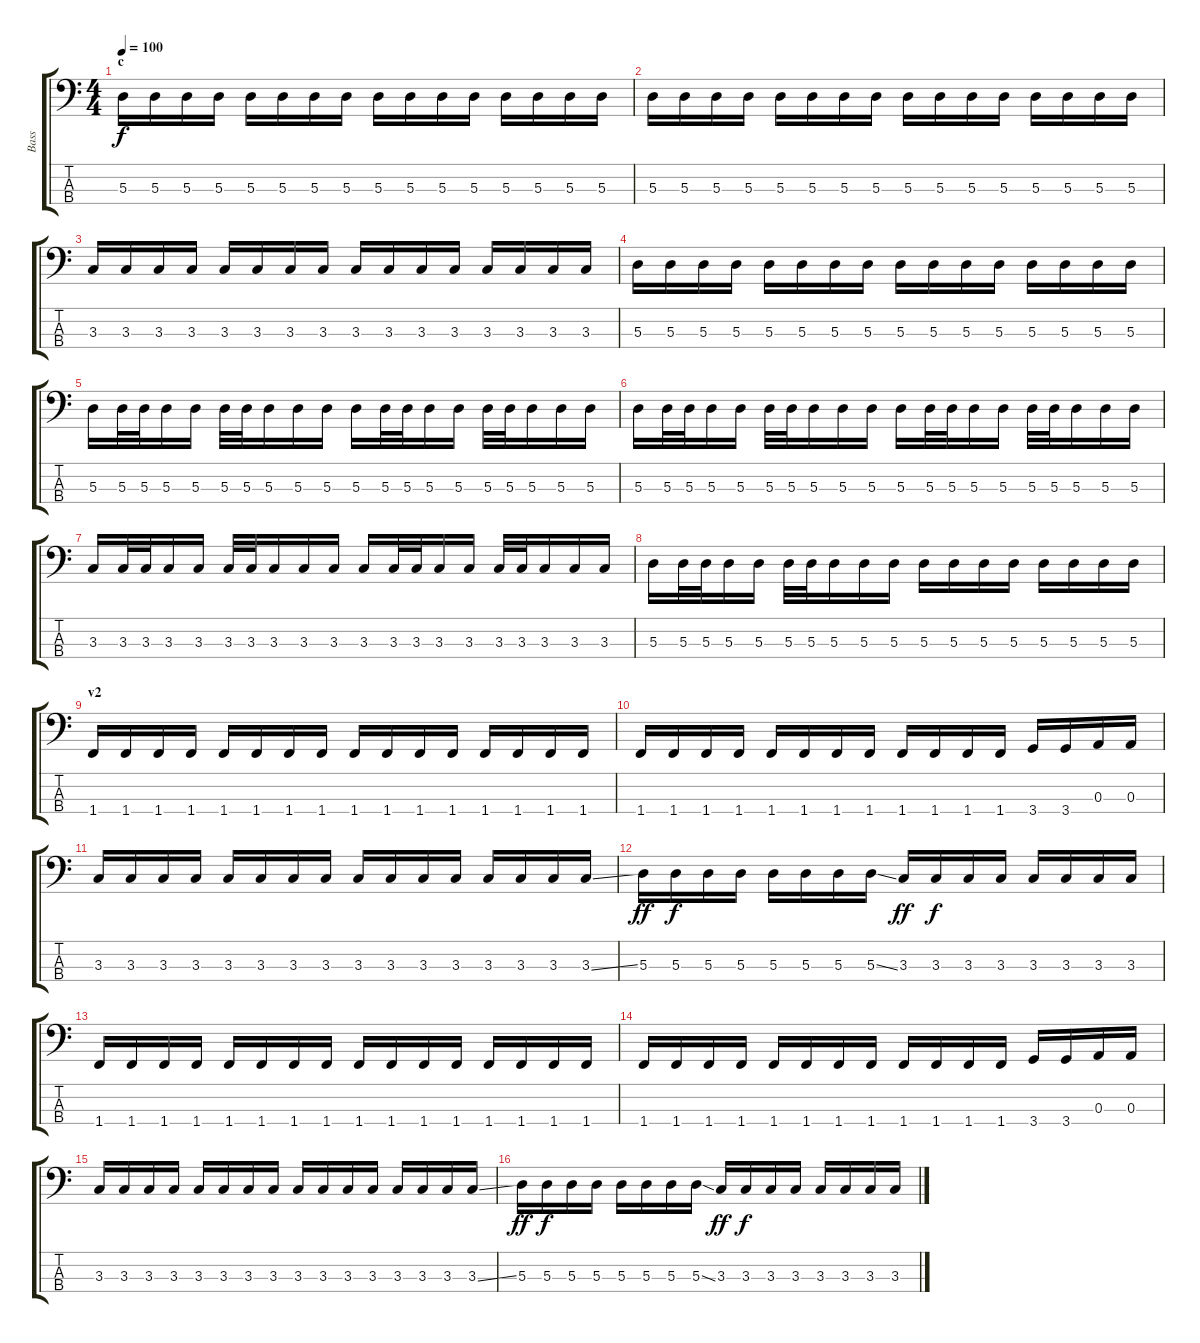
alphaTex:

\track ("Bass" "Bass") {instrument electricbassfinger}
\staff {score tabs}
\tuning (G2 D2 A1 E1) {hide}
\ts (4 4)
\section ("" "c")
\tempo 100
\clef f4
\ks c
5.3.16{dy f} 5.3.16 5.3.16 5.3.16 5.3.16 5.3.16 5.3.16 5.3.16 5.3.16 5.3.16 5.3.16 5.3.16 5.3.16 5.3.16 5.3.16 5.3.16 |
5.3.16 5.3.16 5.3.16 5.3.16 5.3.16 5.3.16 5.3.16 5.3.16 5.3.16 5.3.16 5.3.16 5.3.16 5.3.16 5.3.16 5.3.16 5.3.16 |
3.3.16 3.3.16 3.3.16 3.3.16 3.3.16 3.3.16 3.3.16 3.3.16 3.3.16 3.3.16 3.3.16 3.3.16 3.3.16 3.3.16 3.3.16 3.3.16 |
5.3.16 5.3.16 5.3.16 5.3.16 5.3.16 5.3.16 5.3.16 5.3.16 5.3.16 5.3.16 5.3.16 5.3.16 5.3.16 5.3.16 5.3.16 5.3.16 |
5.3.16 5.3.32 5.3.32 5.3.16 5.3.16 5.3.32 5.3.32 5.3.16 5.3.16 5.3.16 5.3.16 5.3.32 5.3.32 5.3.16 5.3.16 5.3.32 5.3.32 5.3.16 5.3.16 5.3.16 |
5.3.16 5.3.32 5.3.32 5.3.16 5.3.16 5.3.32 5.3.32 5.3.16 5.3.16 5.3.16 5.3.16 5.3.32 5.3.32 5.3.16 5.3.16 5.3.32 5.3.32 5.3.16 5.3.16 5.3.16 |
3.3.16 3.3.32 3.3.32 3.3.16 3.3.16 3.3.32 3.3.32 3.3.16 3.3.16 3.3.16 3.3.16 3.3.32 3.3.32 3.3.16 3.3.16 3.3.32 3.3.32 3.3.16 3.3.16 3.3.16 |
5.3.16 5.3.32 5.3.32 5.3.16 5.3.16 5.3.32 5.3.32 5.3.16 5.3.16 5.3.16 5.3.16 5.3.16 5.3.16 5.3.16 5.3.16 5.3.16 5.3.16 5.3.16 |
\section ("" "v2")
1.4.16 1.4.16 1.4.16 1.4.16 1.4.16 1.4.16 1.4.16 1.4.16 1.4.16 1.4.16 1.4.16 1.4.16 1.4.16 1.4.16 1.4.16 1.4.16 |
1.4.16 1.4.16 1.4.16 1.4.16 1.4.16 1.4.16 1.4.16 1.4.16 1.4.16 1.4.16 1.4.16 1.4.16 3.4.16 3.4.16 0.3.16 0.3.16 |
3.3.16 3.3.16 3.3.16 3.3.16 3.3.16 3.3.16 3.3.16 3.3.16 3.3.16 3.3.16 3.3.16 3.3.16 3.3.16 3.3.16 3.3.16 3.3{ss}.16 |
5.3.16{dy ff} 5.3.16{dy f} 5.3.16 5.3.16 5.3.16 5.3.16 5.3.16 5.3{ss}.16 3.3.16{dy ff} 3.3.16{dy f} 3.3.16 3.3.16 3.3.16 3.3.16 3.3.16 3.3.16 |
1.4.16 1.4.16 1.4.16 1.4.16 1.4.16 1.4.16 1.4.16 1.4.16 1.4.16 1.4.16 1.4.16 1.4.16 1.4.16 1.4.16 1.4.16 1.4.16 |
1.4.16 1.4.16 1.4.16 1.4.16 1.4.16 1.4.16 1.4.16 1.4.16 1.4.16 1.4.16 1.4.16 1.4.16 3.4.16 3.4.16 0.3.16 0.3.16 |
3.3.16 3.3.16 3.3.16 3.3.16 3.3.16 3.3.16 3.3.16 3.3.16 3.3.16 3.3.16 3.3.16 3.3.16 3.3.16 3.3.16 3.3.16 3.3{ss}.16 |
5.3.16{dy ff} 5.3.16{dy f} 5.3.16 5.3.16 5.3.16 5.3.16 5.3.16 5.3{ss}.16 3.3.16{dy ff} 3.3.16{dy f} 3.3.16 3.3.16 3.3.16 3.3.16 3.3.16 3.3.16
